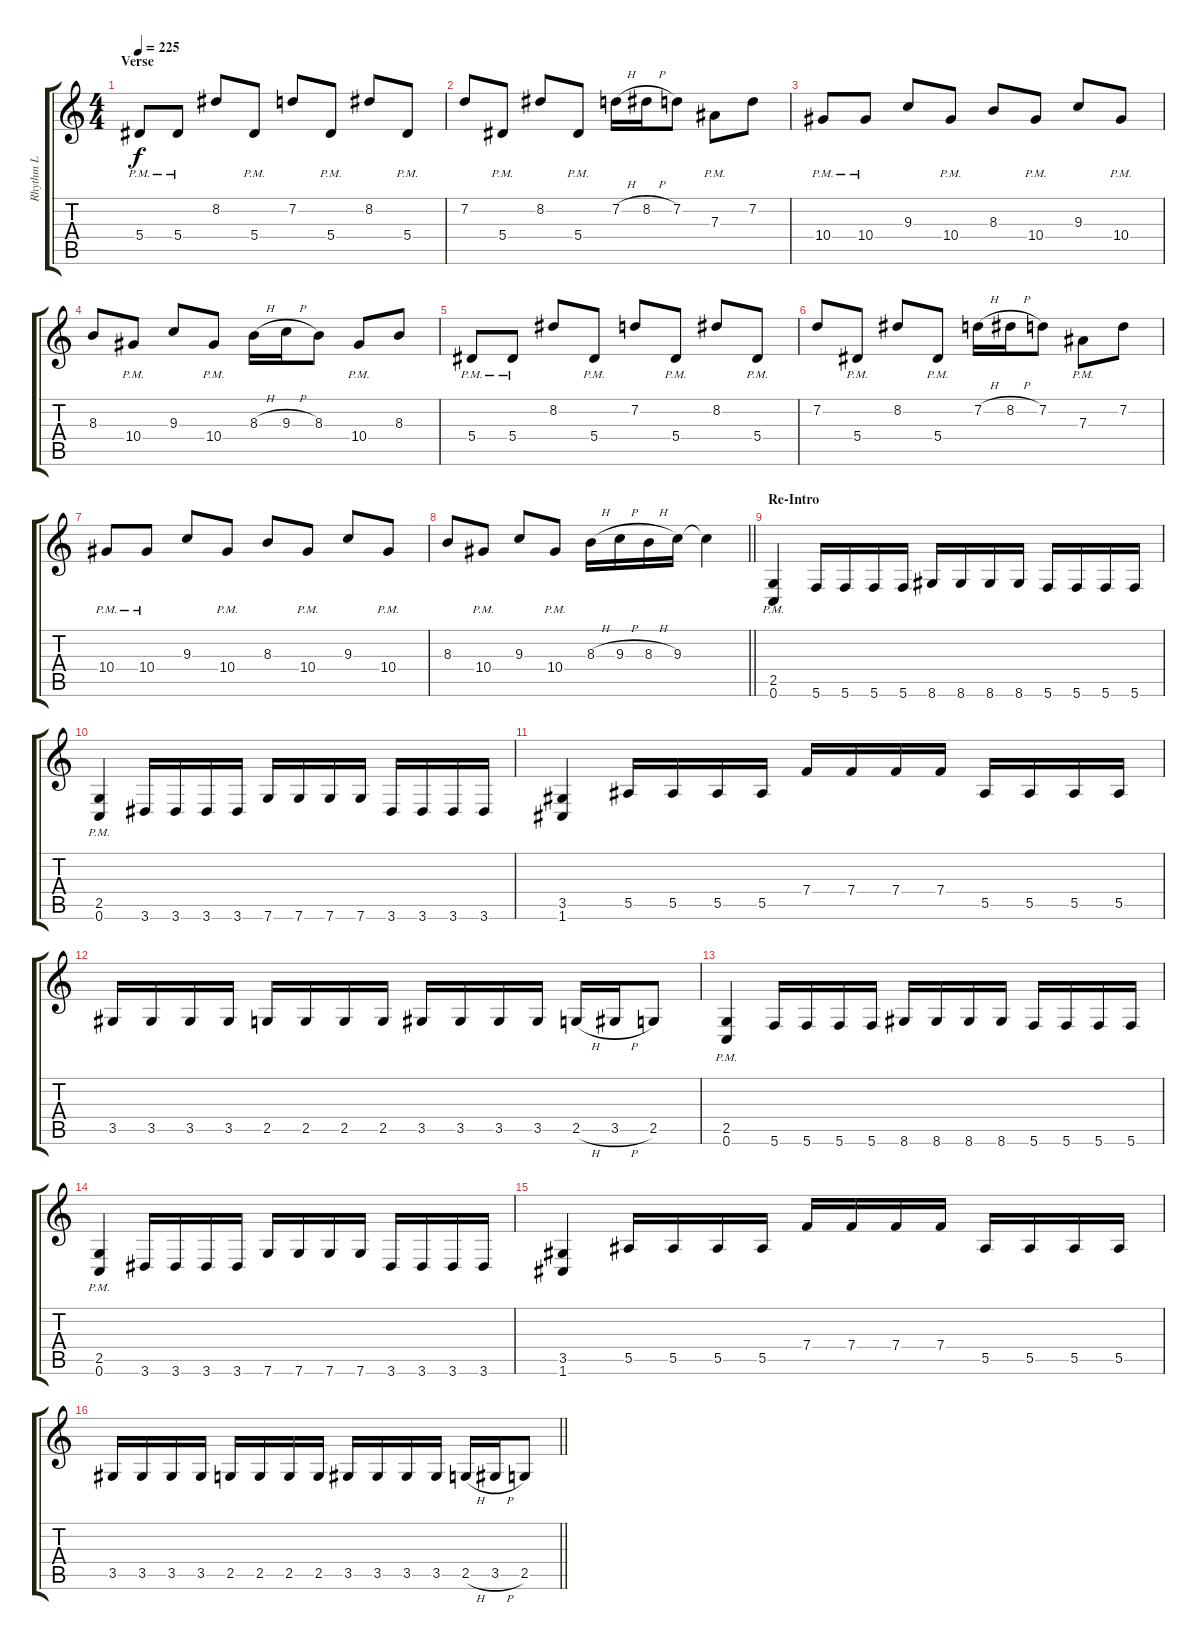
\track ("Rhythm L" "Rhythm L") {instrument distortionguitar}
\staff {score tabs}
\tuning (C4 G3 Eb3 Bb2 F2 C2) {hide}
\ts (4 4)
\section ("" "Verse")
\tempo 225
\clef g2
\ks c
5.4{pm}.8{dy f} 5.4{pm}.8 8.2.8 5.4{pm}.8 7.2.8 5.4{pm}.8 8.2.8 5.4{pm}.8 |
7.2.8 5.4{pm}.8 8.2.8 5.4{pm}.8 7.2{h}.16 8.2{h}.16 7.2.8 7.3{pm}.8 7.2.8 |
10.4{pm}.8 10.4{pm}.8 9.3.8 10.4{pm}.8 8.3.8 10.4{pm}.8 9.3.8 10.4{pm}.8 |
8.3.8 10.4{pm}.8 9.3.8 10.4{pm}.8 8.3{h}.16 9.3{h}.16 8.3.8 10.4{pm}.8 8.3.8 |
5.4{pm}.8 5.4{pm}.8 8.2.8 5.4{pm}.8 7.2.8 5.4{pm}.8 8.2.8 5.4{pm}.8 |
7.2.8 5.4{pm}.8 8.2.8 5.4{pm}.8 7.2{h}.16 8.2{h}.16 7.2.8 7.3{pm}.8 7.2.8 |
10.4{pm}.8 10.4{pm}.8 9.3.8 10.4{pm}.8 8.3.8 10.4{pm}.8 9.3.8 10.4{pm}.8 |
\barLineRight lightlight
8.3.8 10.4{pm}.8 9.3.8 10.4{pm}.8 8.3{h}.16 9.3{h}.16 8.3{h}.16 9.3.16 9.3{t}.4 |
\section ("" "Re-Intro")
(2.5{pm} 0.6{pm}).4 5.6.16 5.6.16 5.6.16 5.6.16 8.6.16 8.6.16 8.6.16 8.6.16 5.6.16 5.6.16 5.6.16 5.6.16 |
(2.5{pm} 0.6{pm}).4 3.6.16 3.6.16 3.6.16 3.6.16 7.6.16 7.6.16 7.6.16 7.6.16 3.6.16 3.6.16 3.6.16 3.6.16 |
(3.5 1.6).4 5.5.16 5.5.16 5.5.16 5.5.16 7.4.16 7.4.16 7.4.16 7.4.16 5.5.16 5.5.16 5.5.16 5.5.16 |
3.5.16 3.5.16 3.5.16 3.5.16 2.5.16 2.5.16 2.5.16 2.5.16 3.5.16 3.5.16 3.5.16 3.5.16 2.5{h}.16 3.5{h}.16 2.5.8 |
(2.5{pm} 0.6{pm}).4 5.6.16 5.6.16 5.6.16 5.6.16 8.6.16 8.6.16 8.6.16 8.6.16 5.6.16 5.6.16 5.6.16 5.6.16 |
(2.5{pm} 0.6{pm}).4 3.6.16 3.6.16 3.6.16 3.6.16 7.6.16 7.6.16 7.6.16 7.6.16 3.6.16 3.6.16 3.6.16 3.6.16 |
(3.5 1.6).4 5.5.16 5.5.16 5.5.16 5.5.16 7.4.16 7.4.16 7.4.16 7.4.16 5.5.16 5.5.16 5.5.16 5.5.16 |
\barLineRight lightlight
3.5.16 3.5.16 3.5.16 3.5.16 2.5.16 2.5.16 2.5.16 2.5.16 3.5.16 3.5.16 3.5.16 3.5.16 2.5{h}.16 3.5{h}.16 2.5.8
